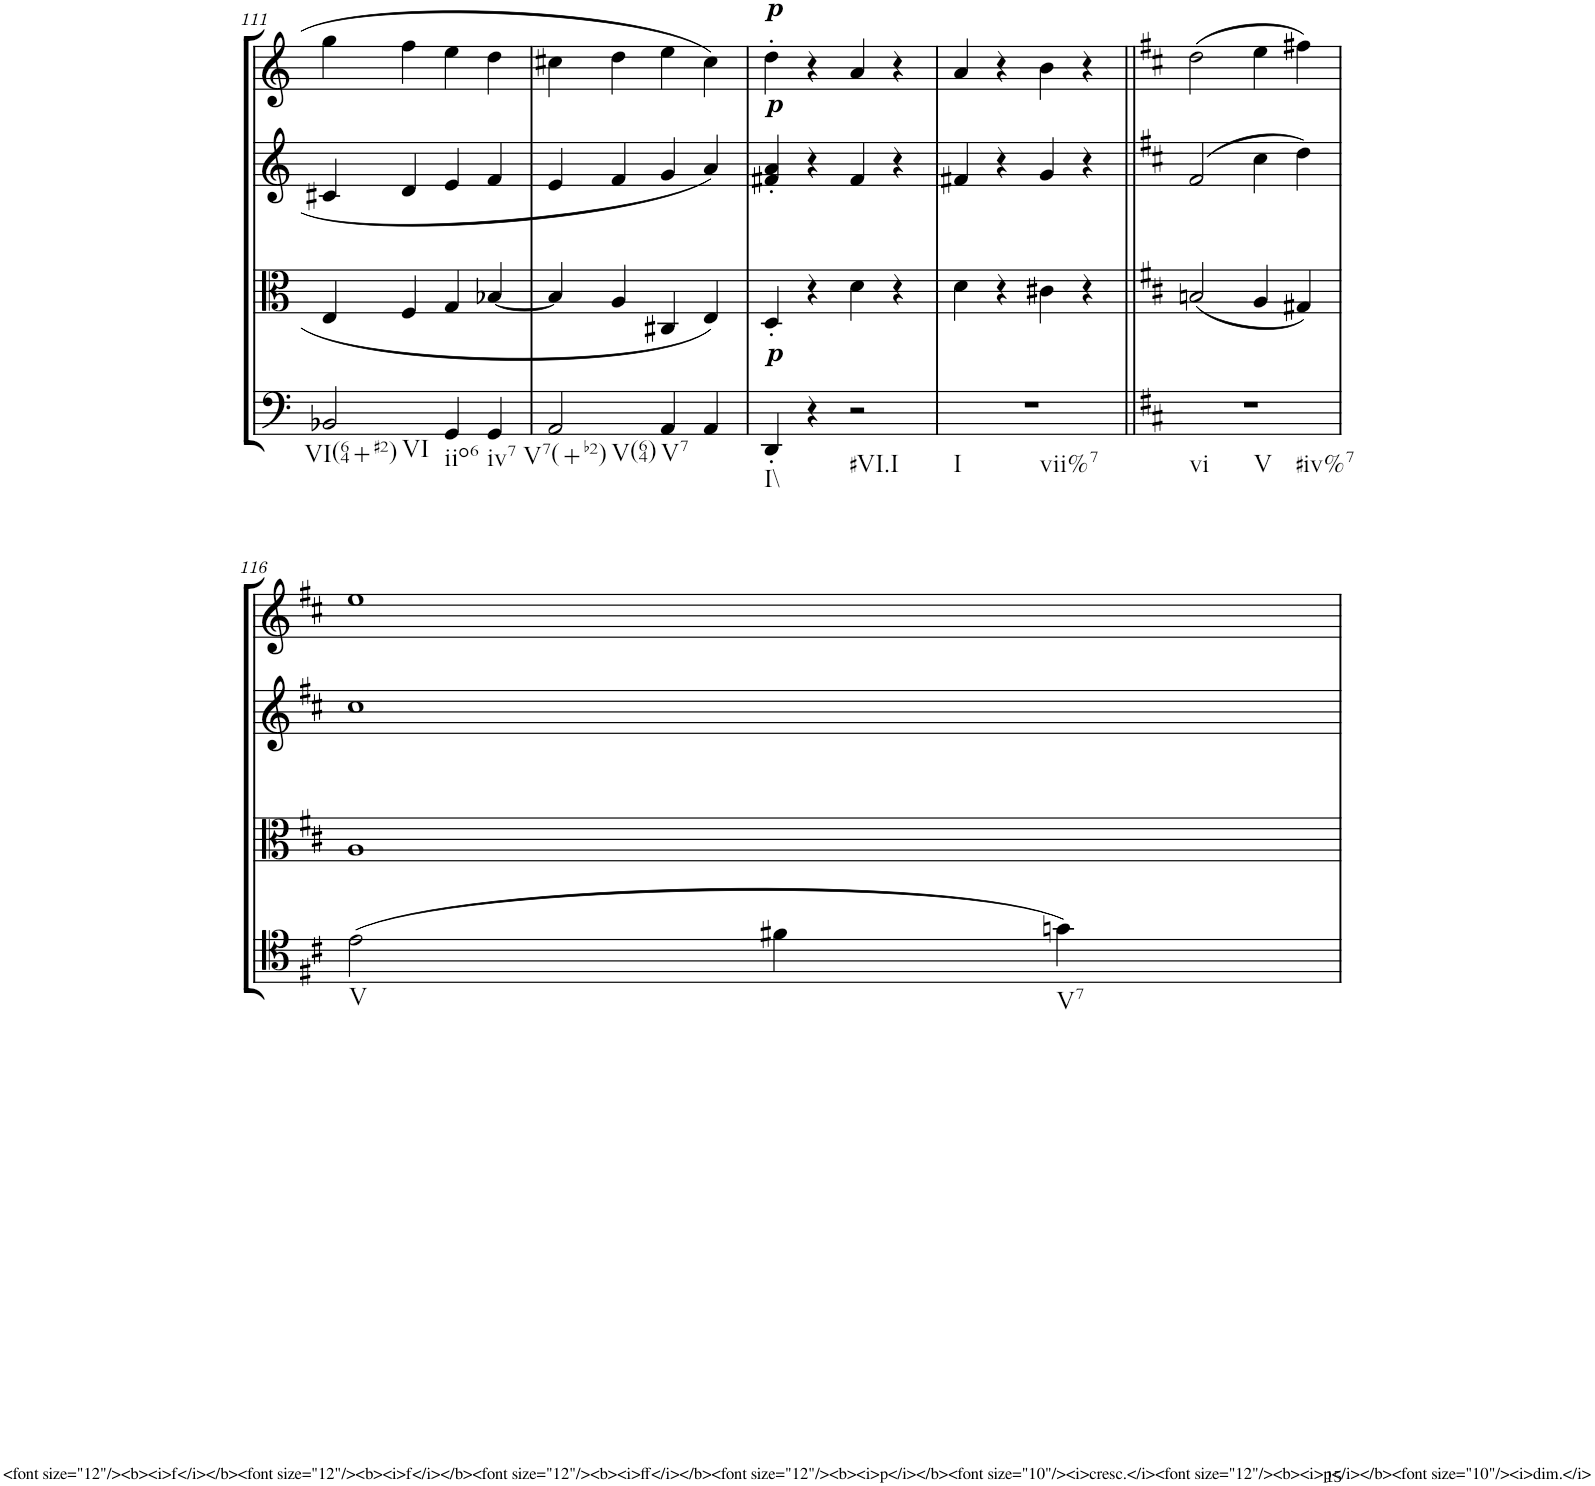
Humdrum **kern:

**kern	**kern	**kern	**kern
*part4	*part3	*part2	*part1
*staff4	*staff3	*staff2	*staff1
*I"Cello	*I"Viola	*I"2nd Violin	*I"1st Violin
*	*I'Vla	*I'Vln	*I'Vln
!!LO:PB:g=z
*clefF4	*clefC3	*clefG2	*clefG2
*k[]	*k[]	*k[]	*k[]
*C:	*C:	*C:	*C:
*M4/4	*M4/4	*M4/4	*M4/4
*met(c)	*met(c)	*met(c)	*met(c)
=111	=111	=111	=111
!LO:TX:b:t=VI(64+#2)	!	!	!
!LO:TX:b:t=VI	!	!	!
2BB-X/	4E/	4c#X/	4gg\
.	4F/	4d/	4ff\
!LO:TX:b:t=iio6	!	!	!
4GG/	4G/	4e/	4ee\
!LO:TX:b:t=iv7	!	!	!
4GG/	[4B-X/	4f/	4dd\
=112	=112	=112	=112
!LO:TX:b:t=V7(+b2)	!	!	!
!LO:TX:b:t=V(64)	!	!	!
2AA/	4B-/]	4e/	4cc#X\
.	4A/	4f/	4dd\
!LO:TX:b:t=V7	!	!	!
4AA/	4C#X/	4g/	4ee\
4AA/	4E/	4a/	4cc#\
=113	=113	=113	=113
!	!	!	!LO:TX:a:Bi:t=p
!	!	!LO:TX:a:Bi:t=p	!
!LO:TX:a:Bi:t=p	!	!	!
!LO:TX:b:t=I\\	!	!	!
4DD'/	4D'/	4f#X/' 4a/'	4dd'\
4r	4r	4r	4r
!LO:TX:b:t=#VI.I	!	!	!
2r	4d\	4f#/	4a/
.	4r	4r	4r
=114	=114	=114	=114
!LO:TX:b:t=I	!	!	!
!LO:TX:b:t=vii%7	!	!	!
1r	4d\	4f#X/	4a/
.	4r	4r	4r
.	4c#X\	4g/	4b\
.	4r	4r	4r
=115||	=115||	=115||	=115||
*k[f#c#]	*k[f#c#]	*k[f#c#]	*k[f#c#]
*D:	*D:	*D:	*D:
!LO:TX:b:t=vi	!	!	!
!LO:TX:b:t=V	!	!	!
!LO:TX:b:t=#iv%7	!	!	!
1r	(2Bn/	(2f#/	(2dd\
.	4A/	4cc#\	4ee\
.	4G#X/)	4dd\)	4ff#X\)
!!LO:LB:g=z
=116	=116	=116	=116
!LO:TX:b:t=V	!	!	!
(2e\	1A	1cc#	1ee
4f#X\	.	.	.
!LO:TX:b:t=V7	!	!	!
4gn\)	.	.	.
=	=	=	=
*-	*-	*-	*-
